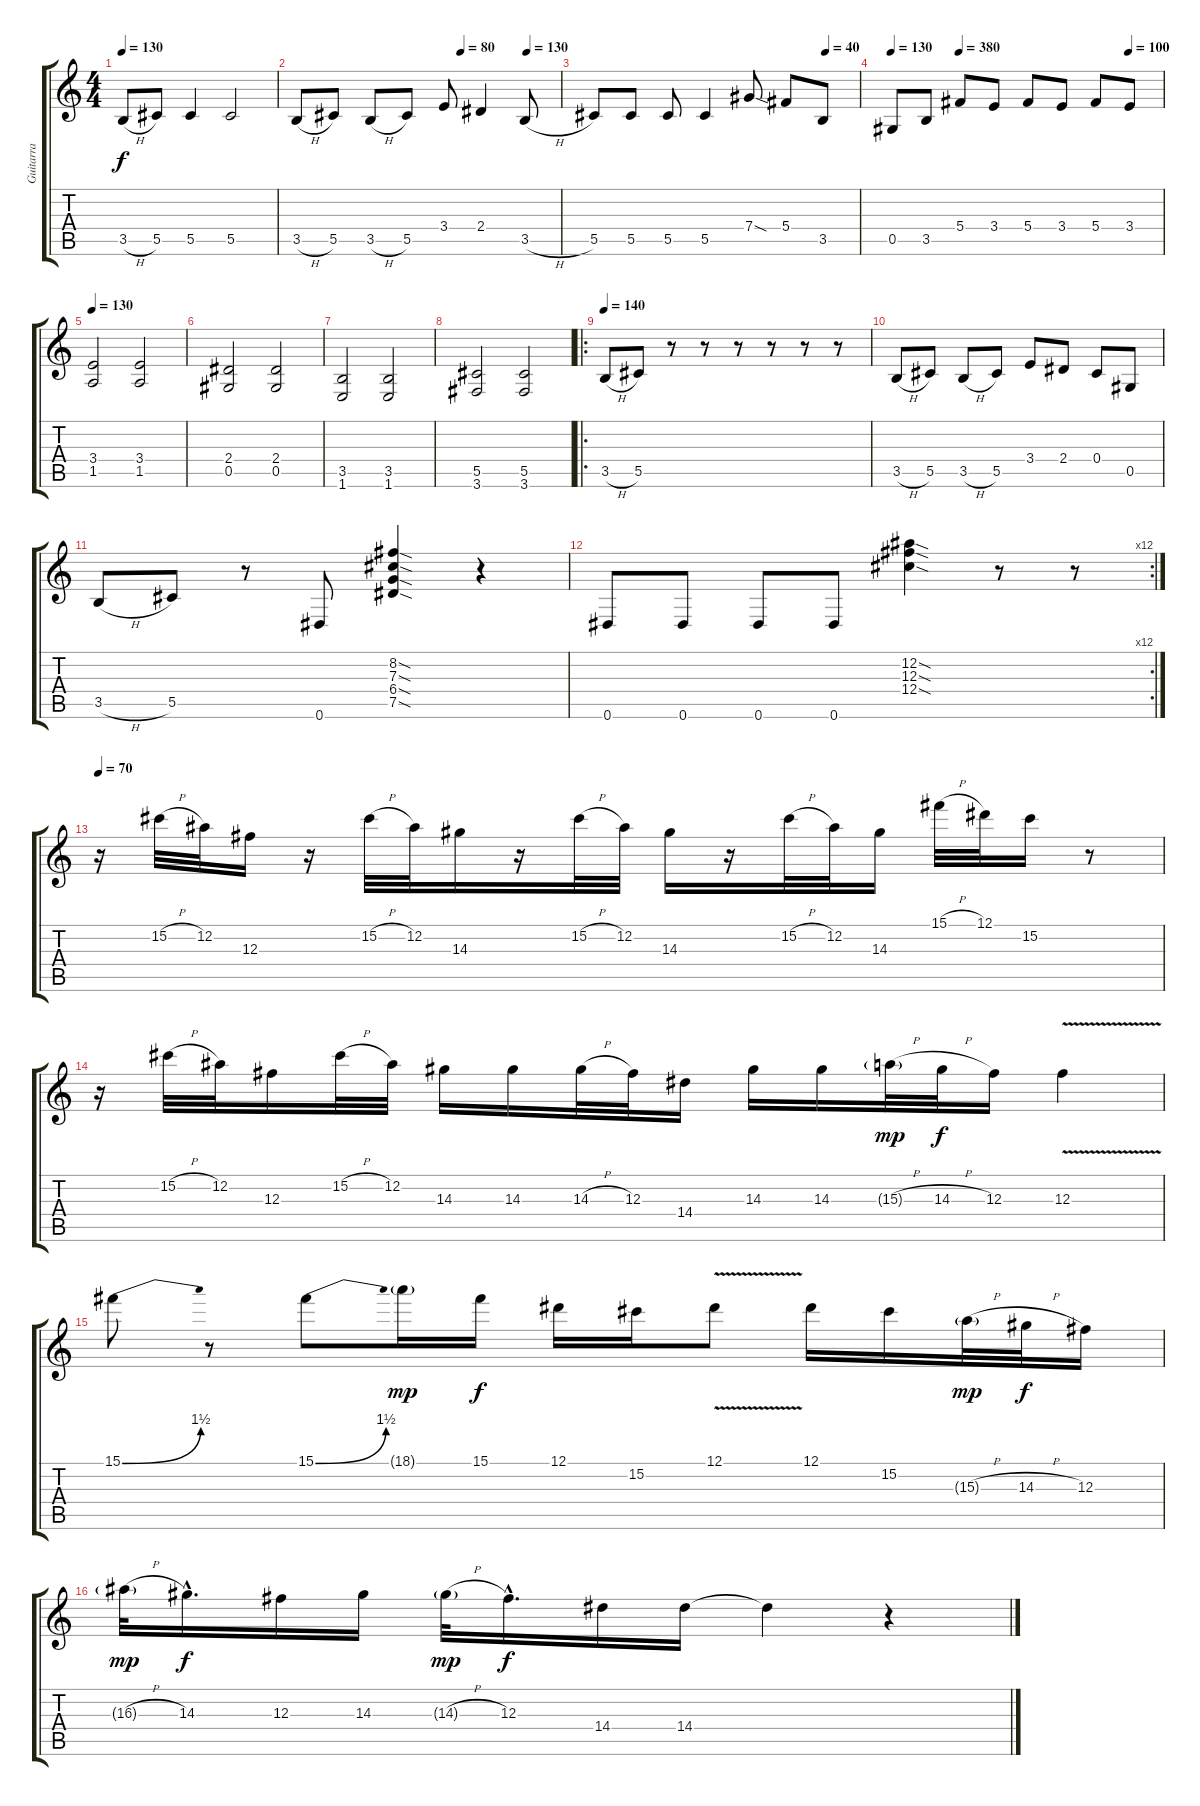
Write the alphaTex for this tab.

\track ("Guitarra" "Guitarra") {instrument distortionguitar}
\staff {score tabs}
\tuning (Eb4 Bb3 Gb3 Db3 Ab2 Eb2) {hide}
\ts (4 4)
\tempo 130
\clef g2
\ks c
3.5{h}.8{dy f} 5.5.8 5.5.4 5.5.2 |
\tempo (80 0.625)
\tempo (130 0.875)
3.5{h}.8 5.5.8 3.5{h}.8 5.5.8 3.4.8 2.4.4 3.5{h}.8 |
\tempo (30 0.875)
\tempo (40 0.875)
5.5.8 5.5.8 5.5.8 5.5.4 7.4{sod}.8 5.4.8 3.5.8 |
\tempo 130
\tempo (380 0.25)
\tempo (100 0.875)
0.5.8 3.5.8 5.4.8 3.4.8 5.4.8 3.4.8 5.4.8 3.4.8 |
\tempo 130
(3.4 1.5).2 (3.4 1.5).2 |
(2.4 0.5).2 (2.4 0.5).2 |
(3.5 1.6).2 (3.5 1.6).2 |
(5.5 3.6).2 (5.5 3.6).2 |
\ro
\tempo 140
3.5{h}.8 5.5.8 r.8 r.8 r.8 r.8 r.8 r.8 |
3.5{h}.8 5.5.8 3.5{h}.8 5.5.8 3.4.8 2.4.8 0.4.8 0.5.8 |
3.5{h}.8 5.5.8 r.8 0.6.8 (8.2{sod} 7.3{sod} 6.4{sod} 7.5{sod}).4 r.4 |
\rc 12
0.6.8 0.6.8 0.6.8 0.6.8 (12.2{sod} 12.3{sod} 12.4{sod}).4 r.8 r.8 |
\tempo 140
\tempo 70
r.16 15.2{h}.32 12.2.32 12.3.16 r.16 15.2{h}.32 12.2.32 14.3.16 r.16 15.2{h}.32 12.2.32 14.3.16 r.16 15.2{h}.32 12.2.32 14.3.16 15.1{h}.32 12.1.32 15.2.16 r.8 |
r.16 15.2{h}.32 12.2.32 12.3.16 15.2{h}.32 12.2.32 14.3.16 14.3.16 14.3{h}.32 12.3.32 14.4.16 14.3.16 14.3.16 15.3{h g}.32{dy mp} 14.3{h}.32{dy f} 12.3.16 12.3{v}.4 |
15.1{be (bend 0 0 60 6)}.8 r.8 15.1{be (bend 0 0 60 6)}.8 18.1{g}.16{dy mp} 15.1.16{dy f} 12.1.16 15.2.16 12.1{v}.8 12.1.16 15.2.16 15.3{h g}.32{dy mp} 14.3{h}.32{dy f} 12.3.16 |
16.3{h g}.32{dy mp} 14.3{hac}.16{d dy f} 12.3.16 14.3.16 14.3{h g}.32{dy mp} 12.3{hac}.16{d dy f} 14.4.16 14.4.16 14.4{t}.4 r.4
